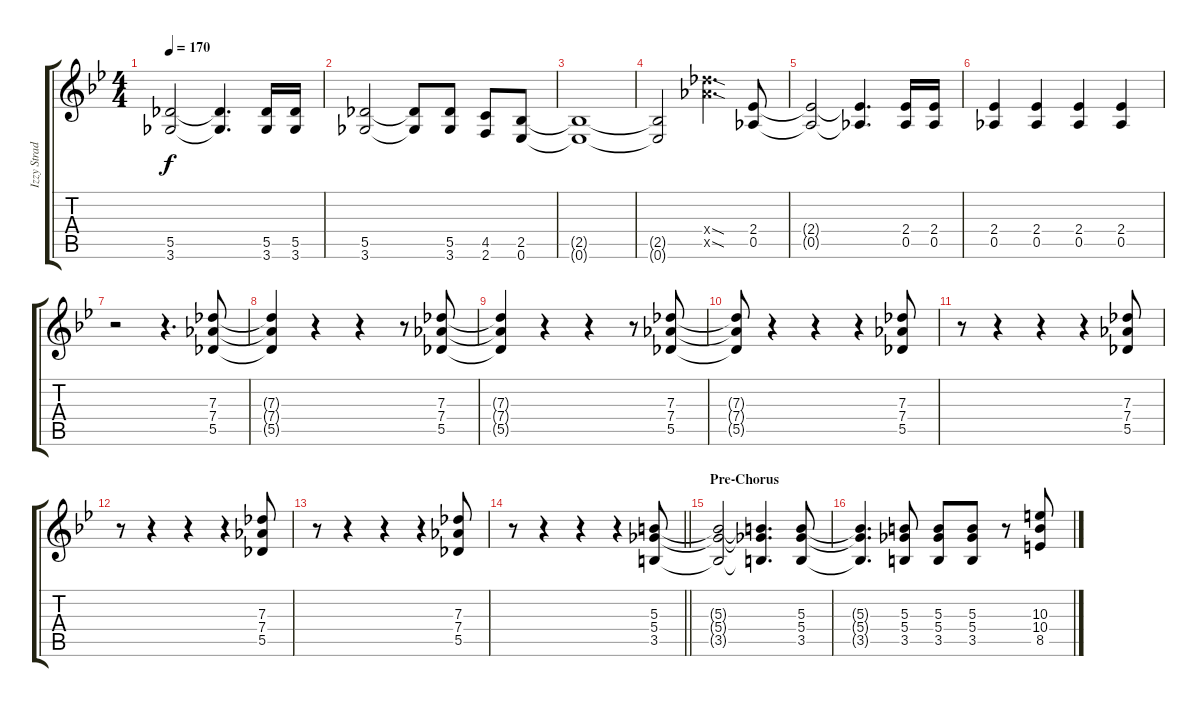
\track ("Izzy Stradlin - Rhytm Guitar" "Izzy Strad") {instrument overdrivenguitar}
\staff {score tabs}
\tuning (Eb4 Bb3 Gb3 Db3 Ab2 Eb2) {hide}
\ts (4 4)
\tempo 170
\clef g2
\ks bb
(5.5{t} 3.6{t}).2{dy f} (5.5{t} 3.6{t}).4{d} (5.5 3.6).16 (5.5 3.6).16 |
(5.5 3.6).2 (5.5{t} 3.6{t}).8 (5.5 3.6).8 (4.5 2.6).8 (2.5 0.6).8 |
(2.5{t} 0.6{t}).1 |
(2.5{t} 0.6{t}).2 (12.4{sod x} 12.5{sod x}).4{d} (2.4 0.5).8 |
(2.4{t} 0.5{t}).2 (2.4{t} 0.5{t}).4{d} (2.4 0.5).16 (2.4 0.5).16 |
(2.4 0.5).4 (2.4 0.5).4 (2.4 0.5).4 (2.4 0.5).4 |
r.2 r.4{d} (7.3 7.4 5.5).8 |
(7.3{t} 7.4{t} 5.5{t}).4 r.4 r.4 r.8 (7.3 7.4 5.5).8 |
(7.3{t} 7.4{t} 5.5{t}).4 r.4 r.4 r.8 (7.3 7.4 5.5).8 |
(7.3{t} 7.4{t} 5.5{t}).8 r.4 r.4 r.4 (7.3 7.4 5.5).8 |
r.8 r.4 r.4 r.4 (7.3 7.4 5.5).8 |
r.8 r.4 r.4 r.4 (7.3 7.4 5.5).8 |
r.8 r.4 r.4 r.4 (7.3 7.4 5.5).8 |
\barLineRight lightlight
r.8 r.4 r.4 r.4 (5.3 5.4 3.5).8 |
\section ("" "Pre-Chorus")
(5.3{t} 5.4{t} 3.5{t}).2 (5.3{t} 5.4{t} 3.5{t}).4{d} (5.3 5.4 3.5).8 |
(5.3{t} 5.4{t} 3.5{t}).4{d} (5.3 5.4 3.5).8 (5.3 5.4 3.5).8 (5.3 5.4 3.5).8 r.8 (10.3 10.4 8.5).8
